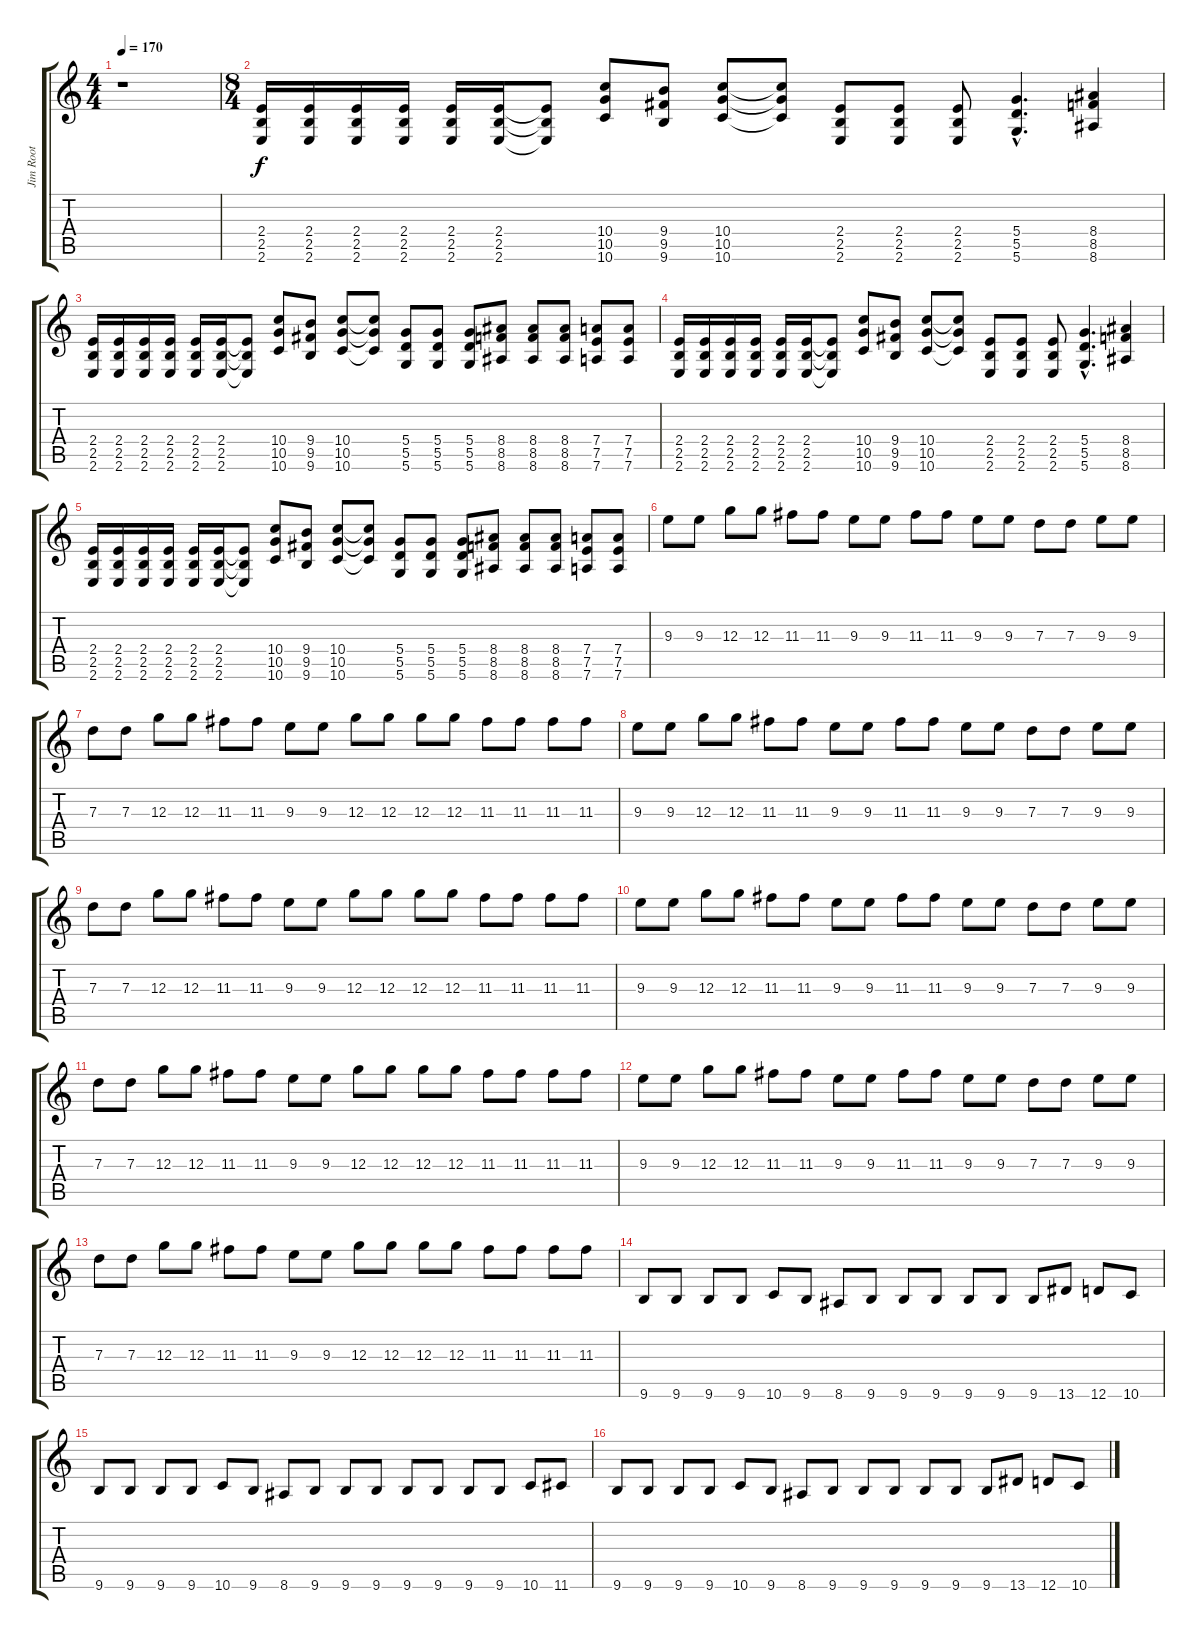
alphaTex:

\track ("Jim Root" "Jim Root") {instrument distortionguitar}
\staff {score tabs}
\tuning (E4 B3 G3 D3 A2 D2) {hide}
\ts (4 4)
\tempo 170
\clef g2
\ks c
r.1{dy f instrument distortionguitar} |
\ts (8 4)
(2.4 2.5 2.6).16 (2.4 2.5 2.6).16 (2.4 2.5 2.6).16 (2.4 2.5 2.6).16 (2.4 2.5 2.6).16 (2.4 2.5 2.6).16 (2.4{t} 2.5{t} 2.6{t}).8 (10.4 10.5 10.6).8 (9.4 9.5 9.6).8 (10.4 10.5 10.6).8 (10.4{t} 10.5{t} 10.6{t}).8 (2.4 2.5 2.6).8 (2.4 2.5 2.6).8 (2.4 2.5 2.6).8 (5.4{hac} 5.5{hac} 5.6{hac}).4{d} (8.4 8.5 8.6).4 |
(2.4 2.5 2.6).16 (2.4 2.5 2.6).16 (2.4 2.5 2.6).16 (2.4 2.5 2.6).16 (2.4 2.5 2.6).16 (2.4 2.5 2.6).16 (2.4{t} 2.5{t} 2.6{t}).8 (10.4 10.5 10.6).8 (9.4 9.5 9.6).8 (10.4 10.5 10.6).8 (10.4{t} 10.5{t} 10.6{t}).8 (5.4 5.5 5.6).8 (5.4 5.5 5.6).8 (5.4 5.5 5.6).8 (8.4 8.5 8.6).8 (8.4 8.5 8.6).8 (8.4 8.5 8.6).8 (7.4 7.5 7.6).8 (7.4 7.5 7.6).8 |
(2.4 2.5 2.6).16 (2.4 2.5 2.6).16 (2.4 2.5 2.6).16 (2.4 2.5 2.6).16 (2.4 2.5 2.6).16 (2.4 2.5 2.6).16 (2.4{t} 2.5{t} 2.6{t}).8 (10.4 10.5 10.6).8 (9.4 9.5 9.6).8 (10.4 10.5 10.6).8 (10.4{t} 10.5{t} 10.6{t}).8 (2.4 2.5 2.6).8 (2.4 2.5 2.6).8 (2.4 2.5 2.6).8 (5.4{hac} 5.5{hac} 5.6{hac}).4{d} (8.4 8.5 8.6).4 |
(2.4 2.5 2.6).16 (2.4 2.5 2.6).16 (2.4 2.5 2.6).16 (2.4 2.5 2.6).16 (2.4 2.5 2.6).16 (2.4 2.5 2.6).16 (2.4{t} 2.5{t} 2.6{t}).8 (10.4 10.5 10.6).8 (9.4 9.5 9.6).8 (10.4 10.5 10.6).8 (10.4{t} 10.5{t} 10.6{t}).8 (5.4 5.5 5.6).8 (5.4 5.5 5.6).8 (5.4 5.5 5.6).8 (8.4 8.5 8.6).8 (8.4 8.5 8.6).8 (8.4 8.5 8.6).8 (7.4 7.5 7.6).8 (7.4 7.5 7.6).8 |
9.3.8 9.3.8 12.3.8 12.3.8 11.3.8 11.3.8 9.3.8 9.3.8 11.3.8 11.3.8 9.3.8 9.3.8 7.3.8 7.3.8 9.3.8 9.3.8 |
7.3.8 7.3.8 12.3.8 12.3.8 11.3.8 11.3.8 9.3.8 9.3.8 12.3.8 12.3.8 12.3.8 12.3.8 11.3.8 11.3.8 11.3.8 11.3.8 |
9.3.8 9.3.8 12.3.8 12.3.8 11.3.8 11.3.8 9.3.8 9.3.8 11.3.8 11.3.8 9.3.8 9.3.8 7.3.8 7.3.8 9.3.8 9.3.8 |
7.3.8 7.3.8 12.3.8 12.3.8 11.3.8 11.3.8 9.3.8 9.3.8 12.3.8 12.3.8 12.3.8 12.3.8 11.3.8 11.3.8 11.3.8 11.3.8 |
9.3.8 9.3.8 12.3.8 12.3.8 11.3.8 11.3.8 9.3.8 9.3.8 11.3.8 11.3.8 9.3.8 9.3.8 7.3.8 7.3.8 9.3.8 9.3.8 |
7.3.8 7.3.8 12.3.8 12.3.8 11.3.8 11.3.8 9.3.8 9.3.8 12.3.8 12.3.8 12.3.8 12.3.8 11.3.8 11.3.8 11.3.8 11.3.8 |
9.3.8 9.3.8 12.3.8 12.3.8 11.3.8 11.3.8 9.3.8 9.3.8 11.3.8 11.3.8 9.3.8 9.3.8 7.3.8 7.3.8 9.3.8 9.3.8 |
7.3.8 7.3.8 12.3.8 12.3.8 11.3.8 11.3.8 9.3.8 9.3.8 12.3.8 12.3.8 12.3.8 12.3.8 11.3.8 11.3.8 11.3.8 11.3.8 |
9.6.8 9.6.8 9.6.8 9.6.8 10.6.8 9.6.8 8.6.8 9.6.8 9.6.8 9.6.8 9.6.8 9.6.8 9.6.8 13.6.8 12.6.8 10.6.8 |
9.6.8 9.6.8 9.6.8 9.6.8 10.6.8 9.6.8 8.6.8 9.6.8 9.6.8 9.6.8 9.6.8 9.6.8 9.6.8 9.6.8 10.6.8 11.6.8 |
9.6.8 9.6.8 9.6.8 9.6.8 10.6.8 9.6.8 8.6.8 9.6.8 9.6.8 9.6.8 9.6.8 9.6.8 9.6.8 13.6.8 12.6.8 10.6.8
